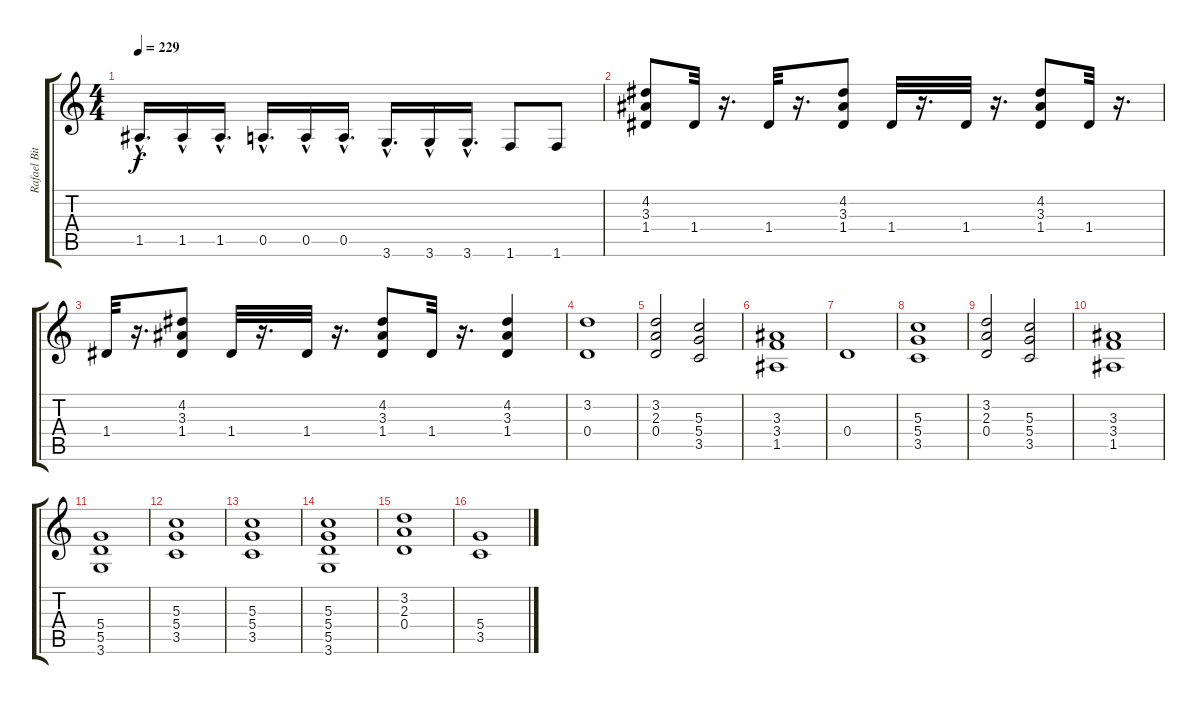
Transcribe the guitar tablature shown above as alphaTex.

\track ("Rafael Bittencourt" "Rafael Bit") {instrument distortionguitar}
\staff {score tabs}
\tuning (E4 B3 G3 D3 A2 E2) {hide}
\ts (4 4)
\tempo 229
\clef g2
\ks c
1.5{hac}.16{d dy f} 1.5{hac}.16 1.5{hac}.16{d} 0.5{hac}.16{d} 0.5{hac}.16 0.5{hac}.16{d} 3.6{hac}.16{d} 3.6{hac}.16 3.6{hac}.16{d} 1.6.8 1.6.8 |
(4.2 3.3 1.4).8 1.4.32 r.16{d} 1.4.32 r.16{d} (4.2 3.3 1.4).8 1.4.32 r.16{d} 1.4.32 r.16{d} (4.2 3.3 1.4).8 1.4.32 r.16{d} |
1.4.32 r.16{d} (4.2 3.3 1.4).8 1.4.32 r.16{d} 1.4.32 r.16{d} (4.2 3.3 1.4).8 1.4.32 r.16{d} (4.2 3.3 1.4).4 |
(3.2 0.4).1 |
(3.2 2.3 0.4).2 (5.3 5.4 3.5).2 |
(3.3 3.4 1.5).1 |
0.4.1 |
(5.3 5.4 3.5).1 |
(3.2 2.3 0.4).2 (5.3 5.4 3.5).2 |
(3.3 3.4 1.5).1 |
(5.4 5.5 3.6).1 |
(5.3 5.4 3.5).1 |
(5.3 5.4 3.5).1 |
(5.3 5.4 5.5 3.6).1 |
(3.2 2.3 0.4).1 |
(5.4 3.5).1
